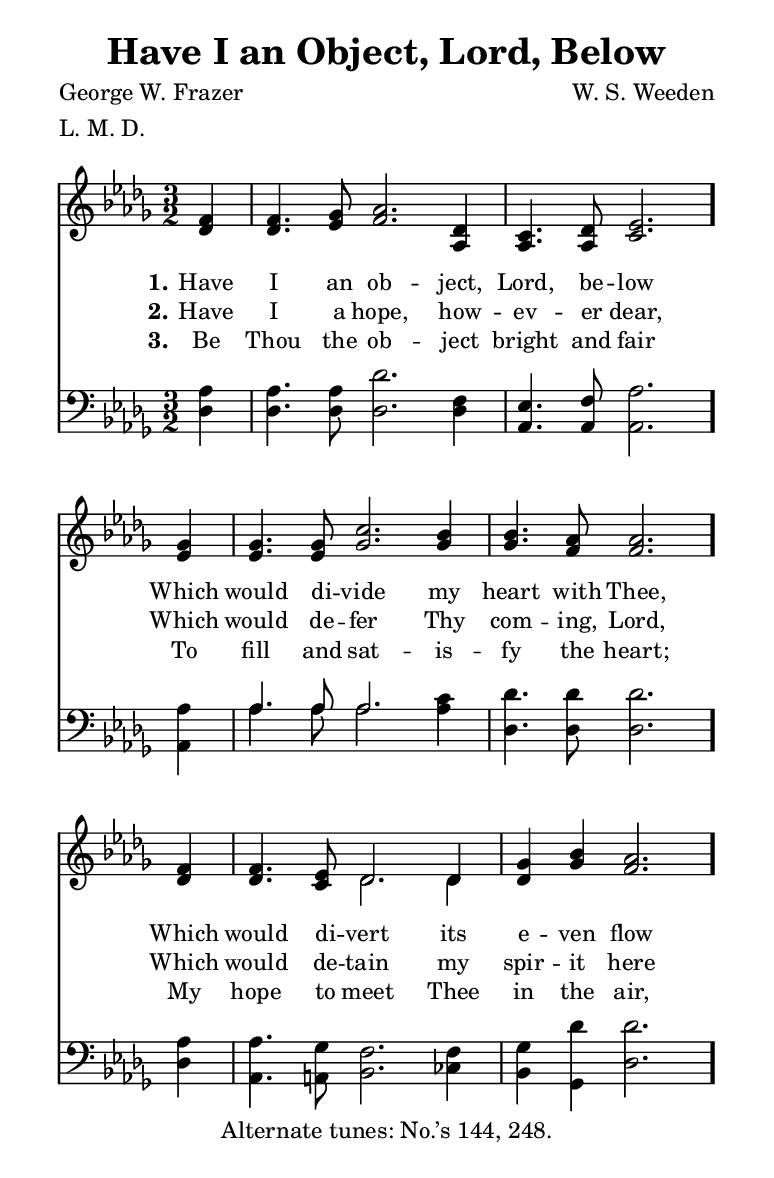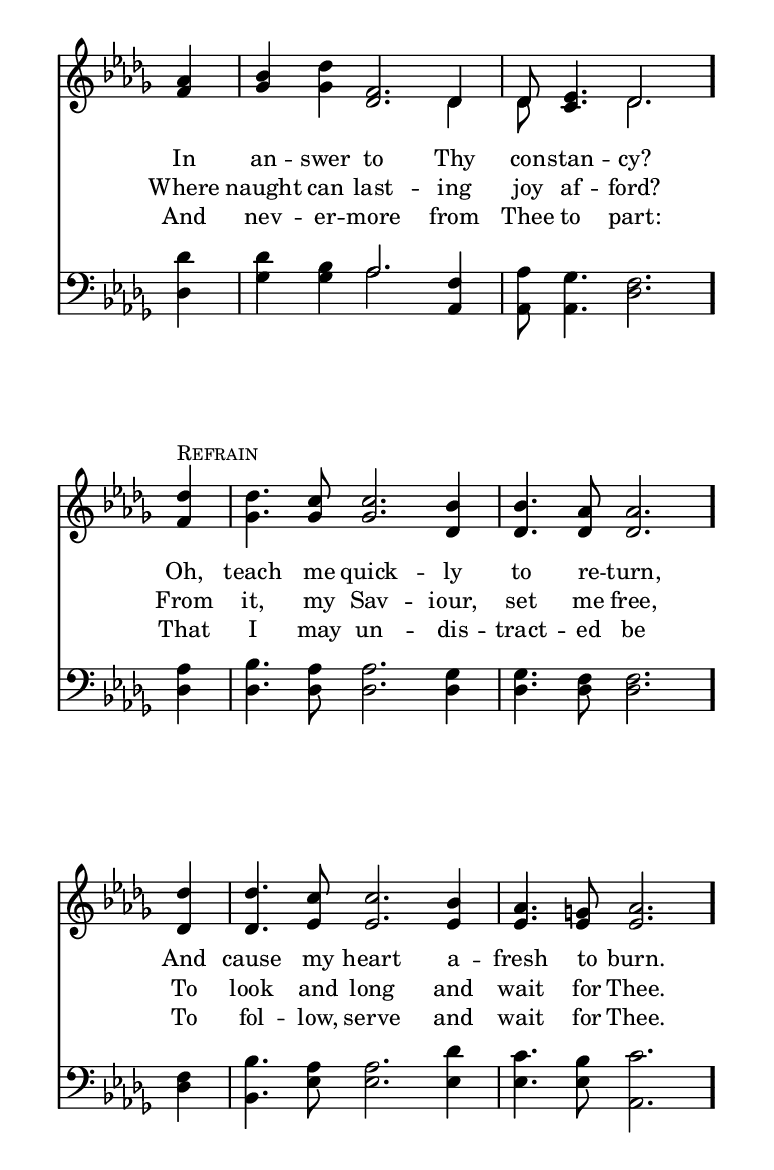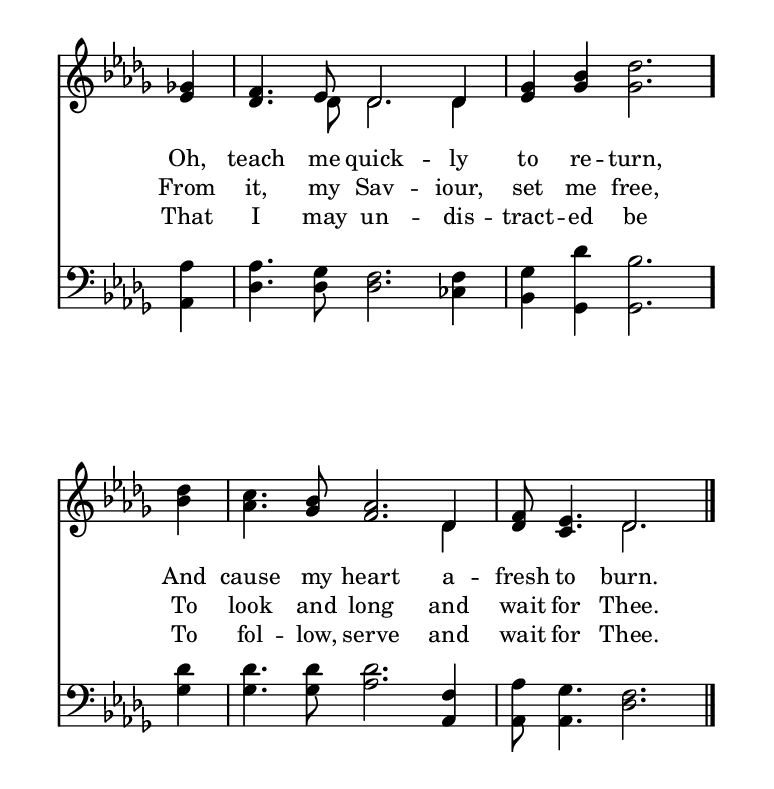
\include "common/global.ily"
\paper {
  \include "common/paper.ily"
  ragged-last-bottom = ##t
  systems-per-page = #(cond (is-eogsized 4) (#t #f))
  system-count = #(cond (is-eogsized 5) (#t #f))
  page-count = ##f
  oddFooterMarkup = \markup { \fill-line { \on-the-fly \first-page "Alternate tunes: No.’s 144, 248." } }
}

\header{
  hymnnumber = "164"
  title = "Have I an Object, Lord, Below"
  tunename = "Mother’s Prayer"
  meter = "L. M. D."
  poet = "George W. Frazer"
  composer = "W. S. Weeden"
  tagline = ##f
}

patternAA = { c4 | c4. c8 c2. c4 | c4. c8 c2. }
patternAB = { c4 | c4. c8 c2. c4 | c4  c4 c2. }
patternAC = { c4 | c4. c8 c2. c4 | c8 c4. c2. }

patternBA = { c4 | c4  c4 c2. c4 | c8 c4. c2. }

global = {
  \include "common/overrides.ily"
  \override Staff.TimeSignature.style = #'numbered
  \time 3/2
  \override Score.MetronomeMark.transparent = ##t % hide all fermata changes too
  \tempo 2=70
  \key des \major
  \partial 4
  \autoBeamOff
}

notesSoprano = {
\global
\relative c' {

  \changePitch \patternAA { f | f ges aes des, | c des ees }
  \changePitch \patternAA { ges | ges ges c bes | bes aes aes }
  \changePitch \patternAB { f | f ees des des | ges bes aes }
  \changePitch \patternBA { aes | bes des f, des | des ees des } \eogbreak

  << s^\markup { \small \caps "Refrain" }
  \changePitch \patternAA { des' | des c c bes | bes aes aes } >>
  \changePitch \patternAA { des | des c c bes | aes g aes }
  \changePitch \patternAB { ges | f ees des des | ges bes des }
  \changePitch \patternAC { des | c bes aes des, | f ees des }

  \bar "|."

}
}

notesAlto = {
\global
\relative e' {

  \changePitch \patternAA { des | des ees f aes, | aes aes c }
  \changePitch \patternAA { ees | ees ees ges ges | ges f f }
  \changePitch \patternAB { des | des c des des | des ges f }
  \changePitch \patternBA { f | ges ges des des | des c des }

  \changePitch \patternAA { f | ges ges ges des | des des des }
  \changePitch \patternAA { des | des ees ees ees | ees ees ees }
  \changePitch \patternAB { ees | des des des des | ees ges ges }
  \changePitch \patternAC { bes | aes ges f des | des c des }

}
}

notesTenor = {
\global
\relative a {

  \changePitch \patternAA { aes | aes aes des f, | ees f aes }
  \changePitch \patternAA { aes | aes aes aes c | des des des }
  \changePitch \patternAB { aes | aes ges f f | ges des' des }
  \changePitch \patternBA { des | des bes aes f | aes ges f }

  \changePitch \patternAA { aes | bes aes aes ges | ges f f }
  \changePitch \patternAA { f | bes aes aes des | c bes c }
  \changePitch \patternAB { aes | aes ges f f | ges des' bes }
  \changePitch \patternAC { des | des des des f, | aes ges f }

}
}

notesBass = {
\global
\relative f {

  \changePitch \patternAA { des | des des des des | aes aes aes }
  \changePitch \patternAA { aes | aes' aes aes aes | des, des des }
  \changePitch \patternAB { des | aes a bes ces | bes ges des' }
  \changePitch \patternBA { des | ges ges aes aes, | aes aes des }

  \changePitch \patternAA { des | des des des des | des des des }
  \changePitch \patternAA { des | bes ees ees ees | ees ees aes, }
  \changePitch \patternAB { aes | des des des ces | bes ges ges }
  \changePitch \patternAC { ges' | ges ges aes aes, | aes aes des }

}
}

wordsA = \lyricmode {
\set stanza = "1."

Have I an ob -- ject, Lord, be -- low \bar "."
Which would di -- vide my heart with Thee, \bar "."
Which would di -- vert its e -- ven flow \bar "."
In an -- swer to Thy con -- stan -- cy? \bar "."
Oh, teach me quick -- ly to re -- turn, \bar "."
And cause my heart a -- fresh to burn. \bar "."
%{HIDE>%} Oh, teach me quick -- ly to re -- turn, \bar "."
And cause my heart a -- fresh to burn. %{<HIDE%} \bar "."

}

wordsB = \lyricmode {
\set stanza = "2."

Have I a hope, how -- ev -- er dear,
Which would de -- fer Thy com -- ing, Lord,
Which would de -- tain my spir -- it here
Where naught can last -- ing joy af -- ford?
From it, my Sav -- iour, set me free,
To look and long and wait for Thee.
%{HIDE>%} From it, my Sav -- iour, set me free,
To look and long and wait for Thee. %{<HIDE%}

}

wordsC = \lyricmode {
\set stanza = "3."

Be Thou the ob -- ject bright and fair
To fill and sat -- is -- fy the heart;
My hope to meet Thee in the air,
And nev -- er -- more from Thee to part:
That I may un -- dis -- tract -- ed be
To fol -- low, serve and wait for Thee.
%{HIDE>%} That I may un -- dis -- tract -- ed be
To fol -- low, serve and wait for Thee. %{<HIDE%}

}

\score {
  \context ChoirStaff <<
    \context Staff = upper <<
      \set Staff.autoBeaming = ##f
      \set ChoirStaff.systemStartDelimiter = #'SystemStartBar
      \set ChoirStaff.printPartCombineTexts = ##f
      \partcombine #'(2 . 11) \notesSoprano \notesAlto
      \context NullVoice = sopranos { \voiceOne << \notesSoprano >> }
      \context Lyrics = one   \lyricsto sopranos \wordsA
      \context Lyrics = two   \lyricsto sopranos \wordsB
      \context Lyrics = three \lyricsto sopranos \wordsC
    >>
    \context Staff = men <<
      \set Staff.autoBeaming = ##f
      \clef bass
      \set ChoirStaff.printPartCombineTexts = ##f
      \partcombine #'(2 . 11) \notesTenor \notesBass
    >>
  >>
  \layout {
    \include "common/layout.ily"
  }
  #(cond ((ly:get-option 'eog-midi-permitted) #{ \midi{
    \include "common/midi.ily"
  } #}))
}

\version "2.19.49"  % necessary for upgrading to future LilyPond versions.

% vi:set et ts=2 sw=2 ai nocindent syntax=lilypond:
